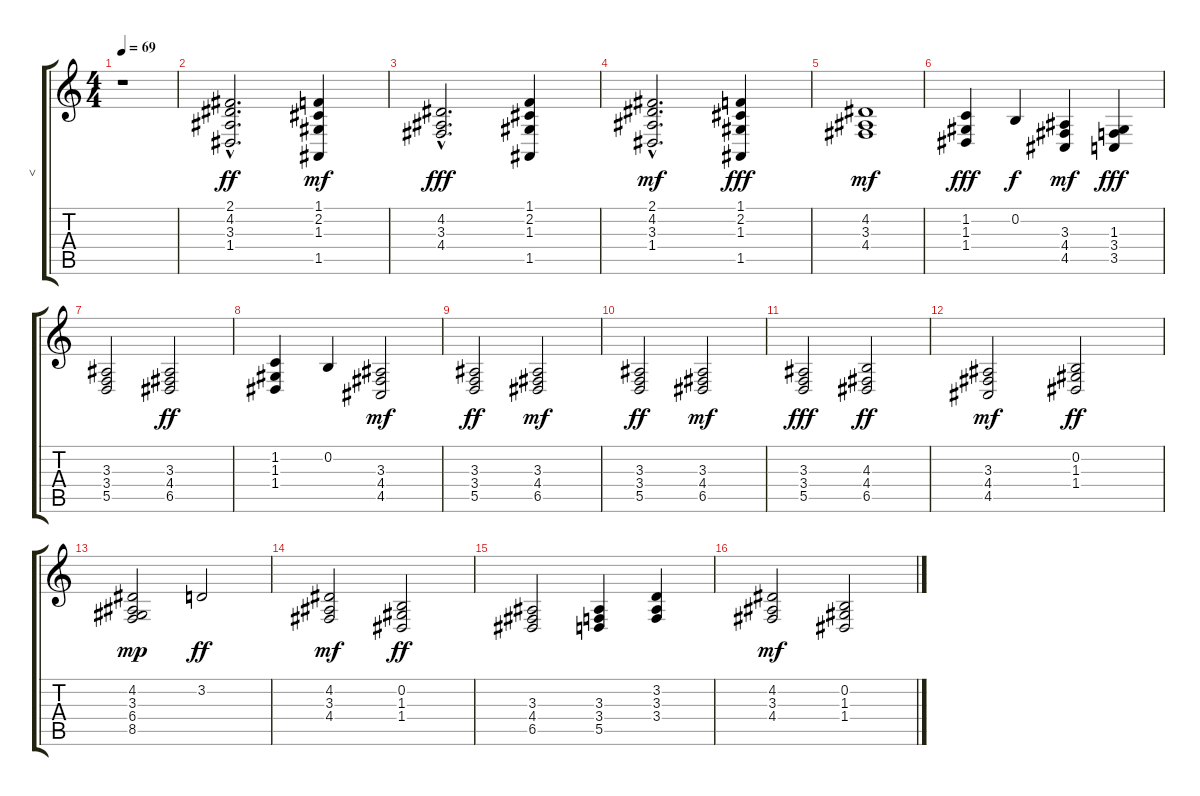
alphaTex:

\track ("" "<") {instrument pad2warm}
\staff {score tabs}
\tuning (E4 B3 G3 D3 A2 E2) {hide}
\ts (4 4)
\tempo 69
\clef g2
\ks c
r.1{dy ff instrument pad2warm} |
(2.1{hac} 4.2{hac} 3.3{hac} 1.4{hac}).2{d volume 10 balance 8 instrument recorder} (1.1 2.2 1.3 1.5).4{dy mf} |
(4.2{hac} 3.3{hac} 4.4{hac}).2{d dy fff} (1.1 2.2 1.3 1.5).4 |
(2.1{hac} 4.2{hac} 3.3{hac} 1.4{hac}).2{d dy mf} (1.1 2.2 1.3 1.5).4{dy fff} |
(4.2 3.3 4.4).1{dy mf} |
(1.2 1.3 1.4).4{dy fff} 0.2.4{dy f} (3.3 4.4 4.5).4{dy mf} (1.3 3.4 3.5).4{dy fff} |
(3.3 3.4 5.5).2 (3.3 4.4 6.5).2{dy ff} |
(1.2 1.3 1.4).4 0.2.4 (3.3 4.4 4.5).2{dy mf} |
(3.3 3.4 5.5).2{dy ff} (3.3 4.4 6.5).2{dy mf} |
(3.3 3.4 5.5).2{dy ff} (3.3 4.4 6.5).2{dy mf} |
(3.3 3.4 5.5).2{dy fff} (4.3 4.4 6.5).2{dy ff} |
(3.3 4.4 4.5).2{dy mf} (0.2 1.3 1.4).2{dy ff} |
(4.2 3.3 6.4 8.5).2{dy mp} 3.2.2{dy ff} |
(4.2 3.3 4.4).2{dy mf} (0.2 1.3 1.4).2{dy ff} |
(3.3 4.4 6.5).2 (3.3 3.4 5.5).4 (3.2 3.3 3.4).4 |
(4.2 3.3 4.4).2{dy mf} (0.2 1.3 1.4).2
